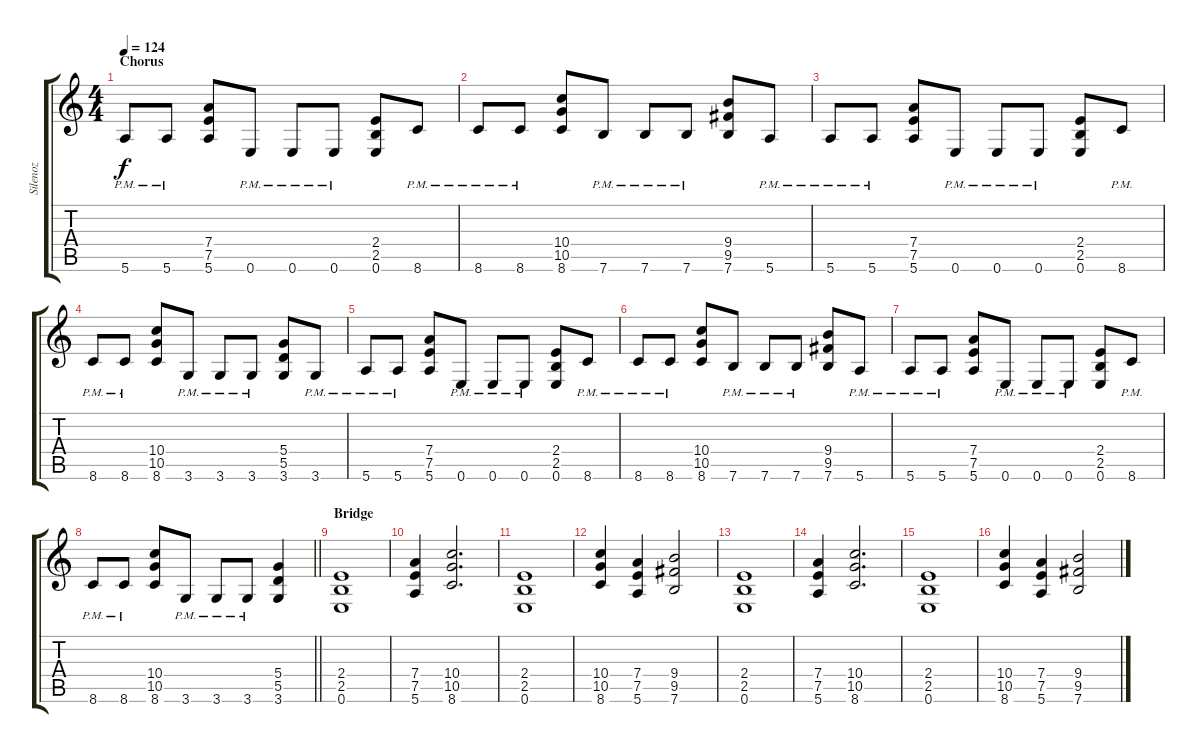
\track ("Silenoz" "Silenoz") {instrument distortionguitar}
\staff {score tabs}
\tuning (E4 B3 G3 D3 A2 E2) {hide}
\ts (4 4)
\section ("" "Chorus")
\tempo 124
\clef g2
\ks c
5.6{pm}.8{dy f} 5.6{pm}.8 (7.4 7.5 5.6).8 0.6{pm}.8 0.6{pm}.8 0.6{pm}.8 (2.4 2.5 0.6).8 8.6{pm}.8 |
8.6{pm}.8 8.6{pm}.8 (10.4 10.5 8.6).8 7.6{pm}.8 7.6{pm}.8 7.6{pm}.8 (9.4 9.5 7.6).8 5.6{pm}.8 |
5.6{pm}.8 5.6{pm}.8 (7.4 7.5 5.6).8 0.6{pm}.8 0.6{pm}.8 0.6{pm}.8 (2.4 2.5 0.6).8 8.6{pm}.8 |
8.6{pm}.8 8.6{pm}.8 (10.4 10.5 8.6).8 3.6{pm}.8 3.6{pm}.8 3.6{pm}.8 (5.4 5.5 3.6).8 3.6{pm}.8 |
5.6{pm}.8 5.6{pm}.8 (7.4 7.5 5.6).8 0.6{pm}.8 0.6{pm}.8 0.6{pm}.8 (2.4 2.5 0.6).8 8.6{pm}.8 |
8.6{pm}.8 8.6{pm}.8 (10.4 10.5 8.6).8 7.6{pm}.8 7.6{pm}.8 7.6{pm}.8 (9.4 9.5 7.6).8 5.6{pm}.8 |
5.6{pm}.8 5.6{pm}.8 (7.4 7.5 5.6).8 0.6{pm}.8 0.6{pm}.8 0.6{pm}.8 (2.4 2.5 0.6).8 8.6{pm}.8 |
\barLineRight lightlight
8.6{pm}.8 8.6{pm}.8 (10.4 10.5 8.6).8 3.6{pm}.8 3.6{pm}.8 3.6{pm}.8 (5.4 5.5 3.6).4 |
\section ("" "Bridge")
(2.4 2.5 0.6).1 |
(7.4 7.5 5.6).4 (10.4 10.5 8.6).2{d} |
(2.4 2.5 0.6).1 |
(10.4 10.5 8.6).4 (7.4 7.5 5.6).4 (9.4 9.5 7.6).2 |
(2.4 2.5 0.6).1 |
(7.4 7.5 5.6).4 (10.4 10.5 8.6).2{d} |
(2.4 2.5 0.6).1 |
(10.4 10.5 8.6).4 (7.4 7.5 5.6).4 (9.4 9.5 7.6).2
